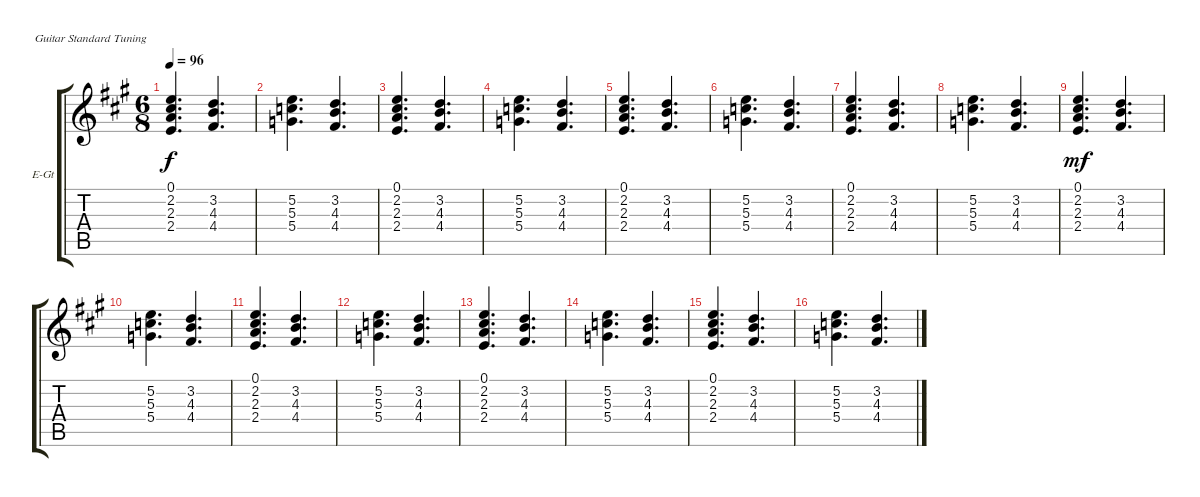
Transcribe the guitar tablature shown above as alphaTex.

\bracketExtendMode groupsimilarinstruments
\firstSystemTrackNameOrientation horizontal
\otherSystemsTrackNameOrientation horizontal
\track ("Gtr. 2" "E-Gt") {instrument overdrivenguitar}
\staff {score tabs}
\tuning (E4 B3 G3 D3 A2 E2)
\ts (6 8)
\tempo 96
\clef g2
\ks a
(0.1 2.2 2.3 2.4).4{d dy f} (3.2 4.3 4.4).4{d} |
(5.2 5.3 5.4).4{d} (3.2 4.3 4.4).4{d} |
(0.1 2.2 2.3 2.4).4{d} (3.2 4.3 4.4).4{d} |
(5.2 5.3 5.4).4{d} (3.2 4.3 4.4).4{d} |
(0.1 2.2 2.3 2.4).4{d} (3.2 4.3 4.4).4{d} |
(5.2 5.3 5.4).4{d} (3.2 4.3 4.4).4{d} |
(0.1 2.2 2.3 2.4).4{d} (3.2 4.3 4.4).4{d} |
(5.2 5.3 5.4).4{d} (3.2 4.3 4.4).4{d} |
(0.1 2.2 2.3 2.4).4{d dy mf} (3.2 4.3 4.4).4{d} |
(5.2 5.3 5.4).4{d} (3.2 4.3 4.4).4{d} |
(0.1 2.2 2.3 2.4).4{d} (3.2 4.3 4.4).4{d} |
(5.2 5.3 5.4).4{d} (3.2 4.3 4.4).4{d} |
(0.1 2.2 2.3 2.4).4{d} (3.2 4.3 4.4).4{d} |
(5.2 5.3 5.4).4{d} (3.2 4.3 4.4).4{d} |
(0.1 2.2 2.3 2.4).4{d} (3.2 4.3 4.4).4{d} |
(5.2 5.3 5.4).4{d} (3.2 4.3 4.4).4{d}
